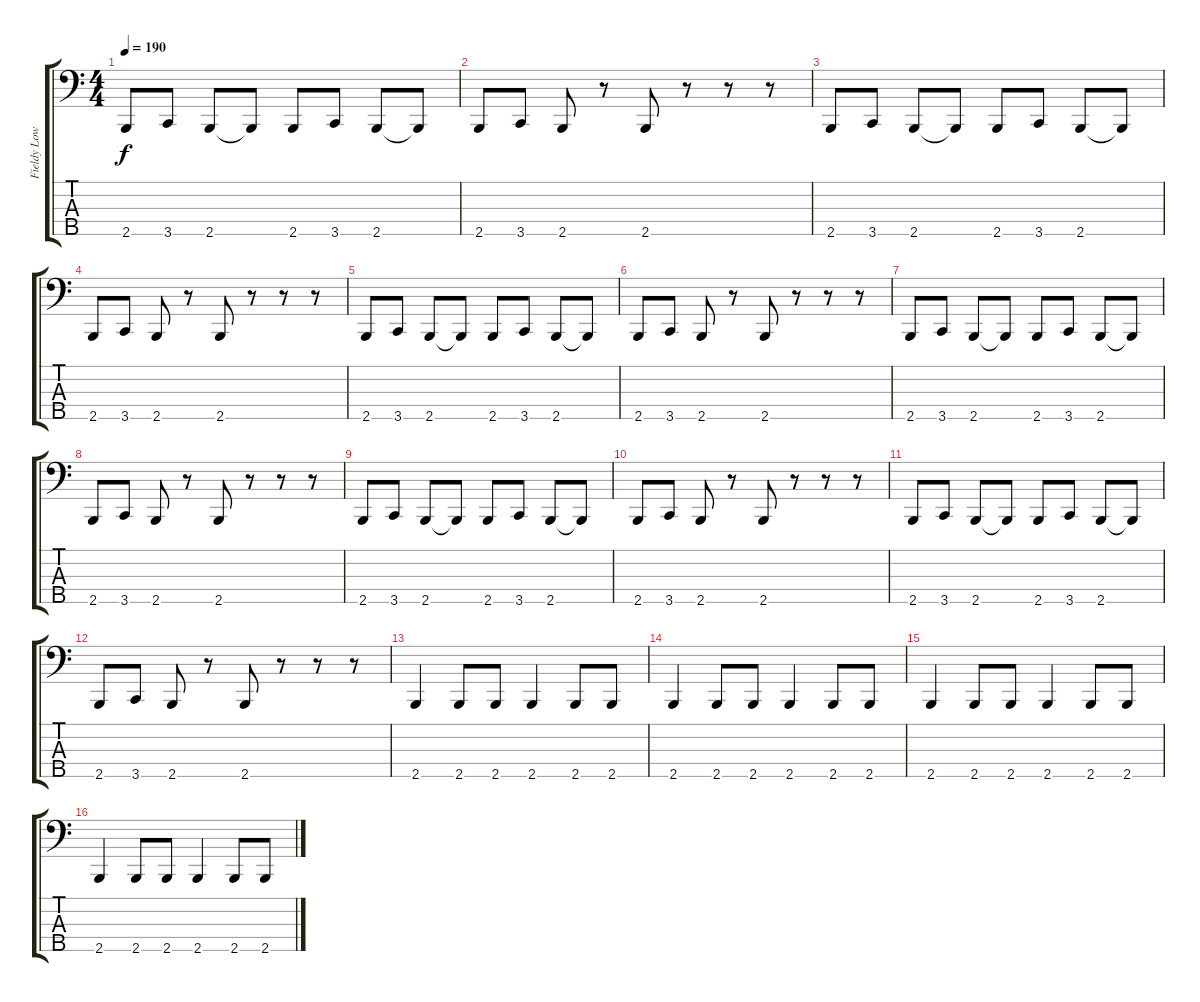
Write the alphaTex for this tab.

\track ("Fieldy Lowered" "Fieldy Low") {instrument electricbassfinger}
\staff {score tabs}
\tuning (F2 C2 G1 D1 A0) {hide}
\ts (4 4)
\tempo 190
\clef f4
\ks c
2.5.8{dy f} 3.5.8 2.5.8 2.5{t}.8 2.5.8 3.5.8 2.5.8 2.5{t}.8 |
2.5.8 3.5.8 2.5.8 r.8 2.5.8 r.8 r.8 r.8 |
2.5.8 3.5.8 2.5.8 2.5{t}.8 2.5.8 3.5.8 2.5.8 2.5{t}.8 |
2.5.8 3.5.8 2.5.8 r.8 2.5.8 r.8 r.8 r.8 |
2.5.8 3.5.8 2.5.8 2.5{t}.8 2.5.8 3.5.8 2.5.8 2.5{t}.8 |
2.5.8 3.5.8 2.5.8 r.8 2.5.8 r.8 r.8 r.8 |
2.5.8 3.5.8 2.5.8 2.5{t}.8 2.5.8 3.5.8 2.5.8 2.5{t}.8 |
2.5.8 3.5.8 2.5.8 r.8 2.5.8 r.8 r.8 r.8 |
2.5.8 3.5.8 2.5.8 2.5{t}.8 2.5.8 3.5.8 2.5.8 2.5{t}.8 |
2.5.8 3.5.8 2.5.8 r.8 2.5.8 r.8 r.8 r.8 |
2.5.8 3.5.8 2.5.8 2.5{t}.8 2.5.8 3.5.8 2.5.8 2.5{t}.8 |
2.5.8 3.5.8 2.5.8 r.8 2.5.8 r.8 r.8 r.8 |
2.5.4 2.5.8 2.5.8 2.5.4 2.5.8 2.5.8 |
2.5.4 2.5.8 2.5.8 2.5.4 2.5.8 2.5.8 |
2.5.4 2.5.8 2.5.8 2.5.4 2.5.8 2.5.8 |
2.5.4 2.5.8 2.5.8 2.5.4 2.5.8 2.5.8
